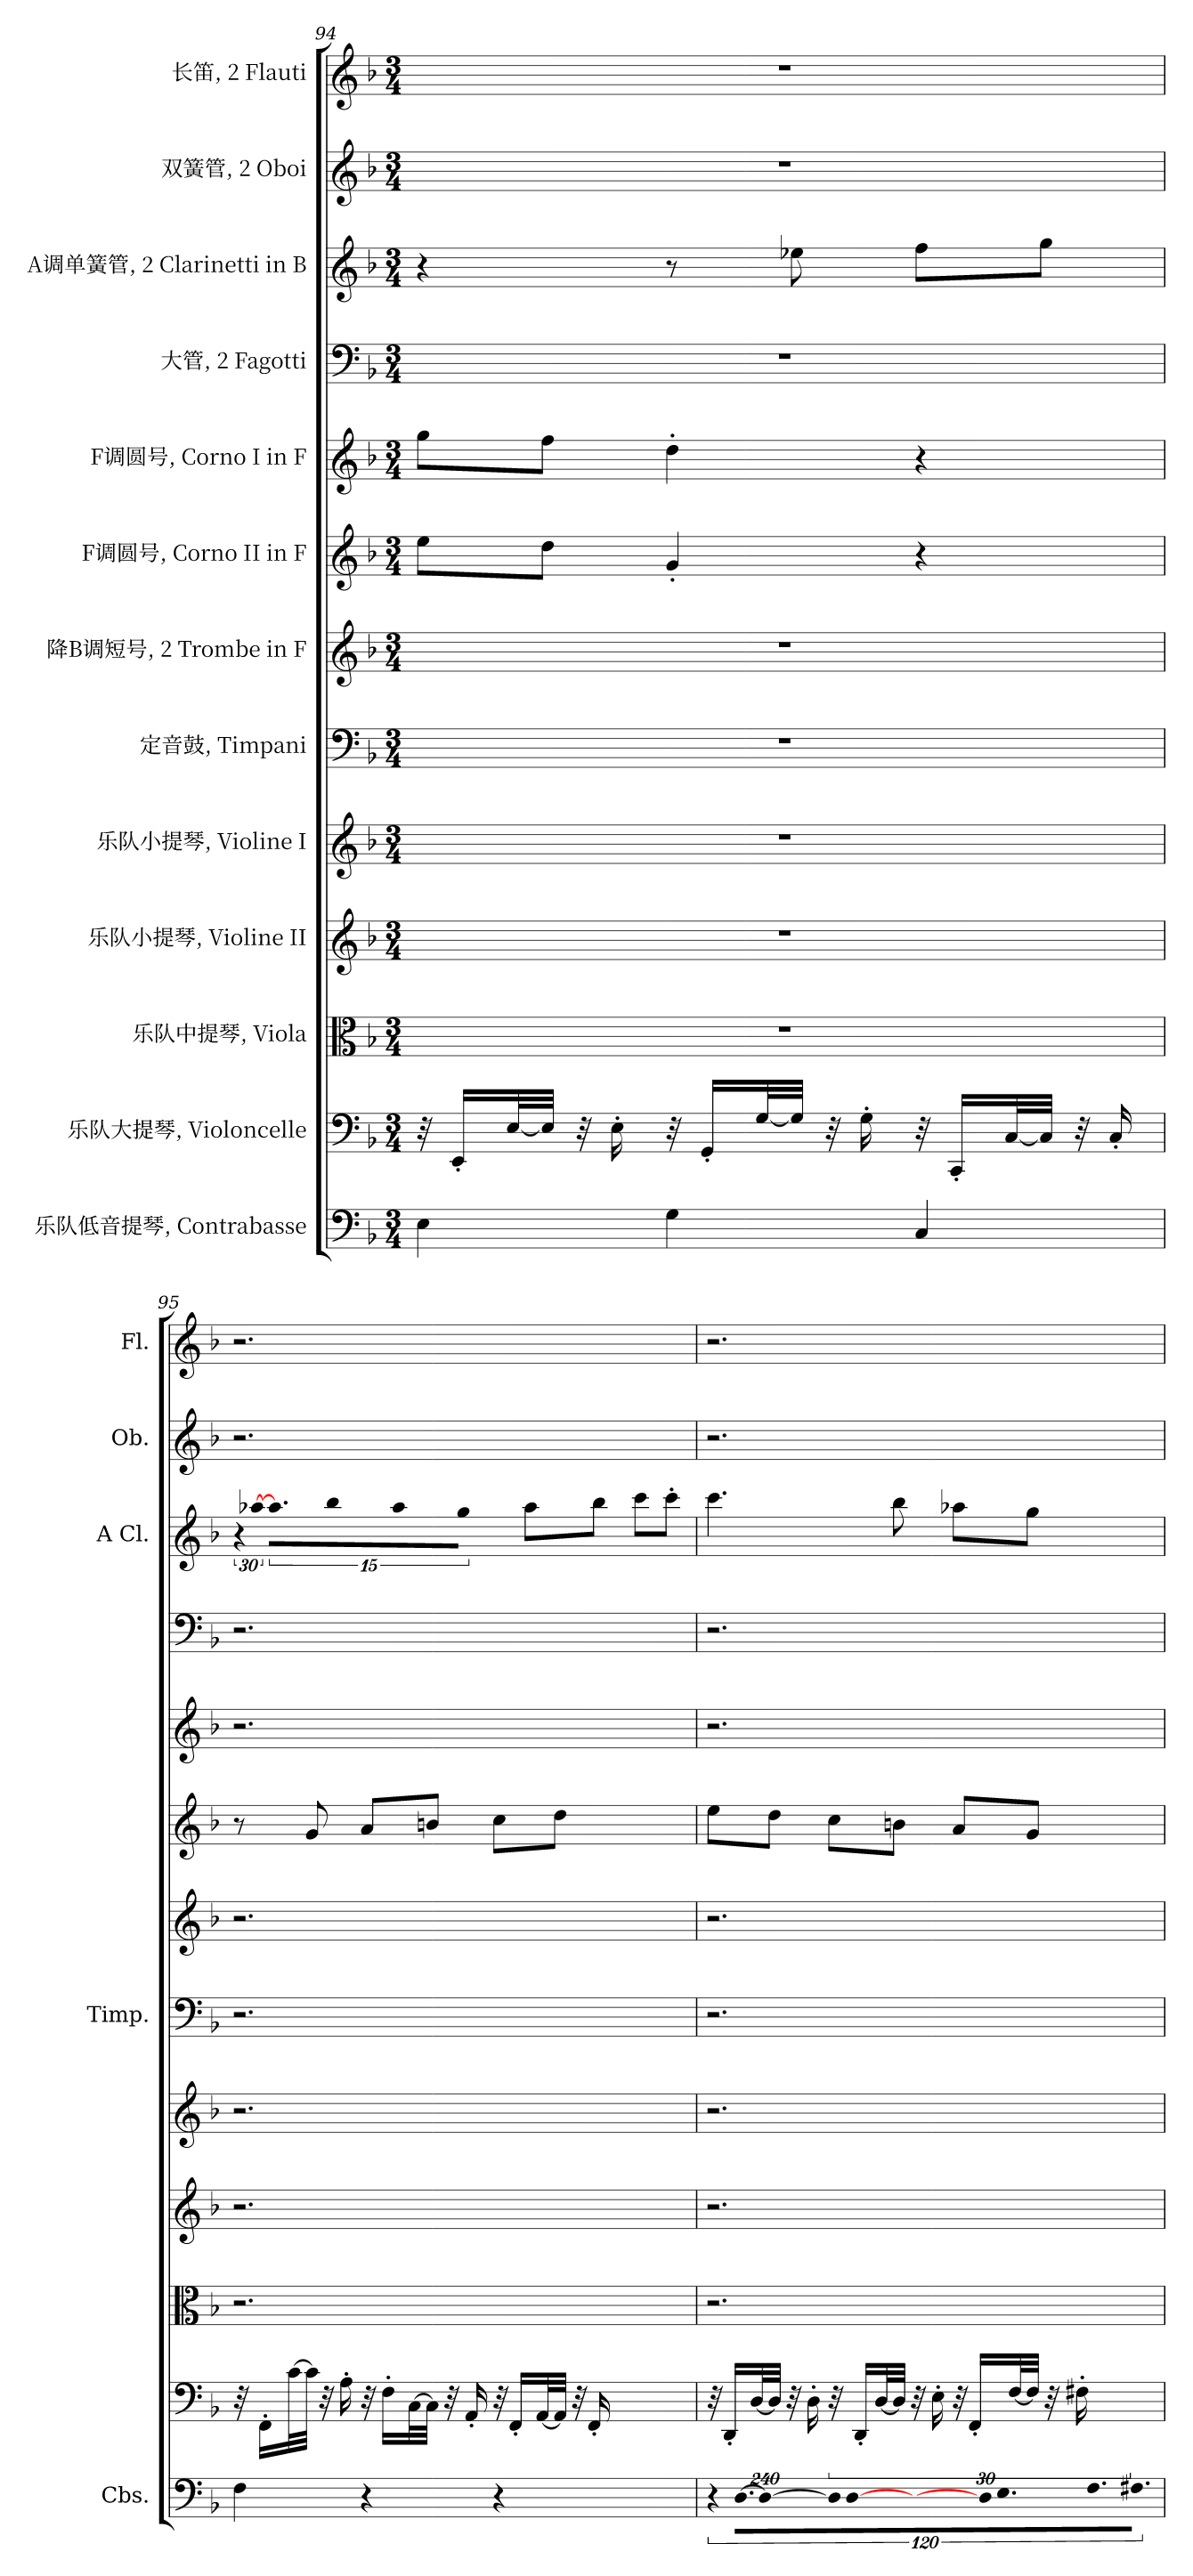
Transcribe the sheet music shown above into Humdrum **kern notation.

**kern	**kern	**kern	**kern	**kern	**kern	**kern	**kern	**kern	**kern	**kern	**kern	**kern
*part13	*part12	*part11	*part10	*part9	*part8	*part7	*part6	*part5	*part4	*part3	*part2	*part1
*staff13	*staff12	*staff11	*staff10	*staff9	*staff8	*staff7	*staff6	*staff5	*staff4	*staff3	*staff2	*staff1
*I"乐队低音提琴, Contrabasse	*I"乐队大提琴, Violoncelle	*I"乐队中提琴, Viola	*I"乐队小提琴, Violine II	*I"乐队小提琴, Violine I	*I"定音鼓, Timpani	*I"降B调短号, 2 Trombe in F	*I"F调圆号, Corno II in F	*I"F调圆号, Corno I in F	*I"大管, 2 Fagotti	*I"A调单簧管, 2 Clarinetti in B	*I"双簧管, 2 Oboi	*I"长笛, 2 Flauti
*I'Cbs.	*	*	*	*	*I'Timp.	*	*	*	*	*I'A Cl.	*I'Ob.	*I'Fl.
!!LO:PB:g=z
*clefF4	*clefF4	*clefC3	*clefG2	*clefG2	*clefF4	*clefG2	*clefG2	*clefG2	*clefF4	*clefG2	*clefG2	*clefG2
*ITrd7c12	*	*	*	*	*	*ITrd1c2	*ITrd4c7	*ITrd4c7	*	*ITrd2c3	*	*
*k[b-]	*k[b-]	*k[b-]	*k[b-]	*k[b-]	*k[b-]	*k[b-e-a-]	*k[b-e-]	*k[b-e-]	*k[b-]	*k[f#c#]	*k[b-]	*k[b-]
*M3/4	*M3/4	*M3/4	*M3/4	*M3/4	*M3/4	*M3/4	*M3/4	*M3/4	*M3/4	*M3/4	*M3/4	*M3/4
*MM97	*MM97	*MM97	*MM97	*MM97	*MM97	*MM97	*MM97	*MM97	*MM97	*MM97	*MM97	*MM97
=94	=94	=94	=94	=94	=94	=94	=94	=94	=94	=94	=94	=94
4EE\	32r	2.r	2.r	2.r	2.r	2.r	8a\L	8cc\L	2.r	4r	2.r	2.r
.	16EE'/LL	.	.	.	.	.	.	.	.	.	.	.
.	[32E/L	.	.	.	.	.	.	.	.	.	.	.
.	32E/JJJ]	.	.	.	.	.	8g\J	8b-\J	.	.	.	.
.	32r	.	.	.	.	.	.	.	.	.	.	.
.	16E'\	.	.	.	.	.	.	.	.	.	.	.
4GG\	32r	.	.	.	.	.	4c'/	4g'\	.	8r	.	.
.	16GG'/LL	.	.	.	.	.	.	.	.	.	.	.
.	[32G/L	.	.	.	.	.	.	.	.	.	.	.
.	32G/JJJ]	.	.	.	.	.	.	.	.	8ccn\	.	.
.	32r	.	.	.	.	.	.	.	.	.	.	.
.	16G'\	.	.	.	.	.	.	.	.	.	.	.
4CC/	32r	.	.	.	.	.	4r	4r	.	8dd\L	.	.
.	16CC'/LL	.	.	.	.	.	.	.	.	.	.	.
.	[32C/L	.	.	.	.	.	.	.	.	.	.	.
.	32C/JJJ]	.	.	.	.	.	.	.	.	8ee\J	.	.
.	32r	.	.	.	.	.	.	.	.	.	.	.
.	16C'/	.	.	.	.	.	.	.	.	.	.	.
=95	=95	=95	=95	=95	=95	=95	=95	=95	=95	=95	=95	=95
*	*	*	*	*	*	*	*	*	*	*	*	*MM96
!	!	!	!	!	!	!	!	!	!	!LO:N:vis=64	!	!
4FF\	32r	2.r	2.r	2.r	2.r	2.r	8r	2.r	2.r	960%17r	2.r	2.r
!	!	!	!	!	!	!	!	!	!	!LO:N:vis=256%9	!	!
.	.	.	.	.	.	.	.	.	.	[960%17ffn\	.	.
.	16FF'\LL	.	.	.	.	.	.	.	.	.	.	.
.	.	.	.	.	.	.	.	.	.	1920ryy	.	.
!	!	!	!	!	!	!	!	!	!	!LO:N:vis=16.	!	!
.	.	.	.	.	.	.	.	.	.	960%103ff\LL]	.	.
.	[32c\L	.	.	.	.	.	.	.	.	.	.	.
.	32c\JJJ]	.	.	.	.	.	8c/	.	.	.	.	.
!	!	!	!	!	!	!	!	!	!	!LO:N:vis=32	!	!
.	.	.	.	.	.	.	.	.	.	640%23gg\L	.	.
.	32r	.	.	.	.	.	.	.	.	.	.	.
!	!	!	!	!	!	!	!	!	!	!LO:N:vis=32	!	!
.	.	.	.	.	.	.	.	.	.	640%23ff\	.	.
.	16A'\	.	.	.	.	.	.	.	.	.	.	.
!	!	!	!	!	!	!	!	!	!	!LO:N:vis=32	!	!
.	.	.	.	.	.	.	.	.	.	640%23ee\JJJ	.	.
4r	32r	.	.	.	.	.	8d/L	.	.	.	.	.
.	.	.	.	.	.	.	.	.	.	8ff\L	.	.
.	16F'\LL	.	.	.	.	.	.	.	.	.	.	.
.	[32C\L	.	.	.	.	.	.	.	.	.	.	.
.	32C\JJJ]	.	.	.	.	.	8en/J	.	.	.	.	.
.	.	.	.	.	.	.	.	.	.	8gg\J	.	.
.	32r	.	.	.	.	.	.	.	.	.	.	.
.	16AA'/	.	.	.	.	.	.	.	.	.	.	.
4r	32r	.	.	.	.	.	8f\L	.	.	.	.	.
.	.	.	.	.	.	.	.	.	.	8aa\L	.	.
.	16FF'/LL	.	.	.	.	.	.	.	.	.	.	.
.	[32AA/L	.	.	.	.	.	.	.	.	.	.	.
.	32AA/JJJ]	.	.	.	.	.	8g\J	.	.	.	.	.
.	.	.	.	.	.	.	.	.	.	8aa'\J	.	.
.	32r	.	.	.	.	.	.	.	.	.	.	.
.	16FF'/	.	.	.	.	.	.	.	.	.	.	.
960ryy	960ryy	960ryy	960ryy	960ryy	960ryy	960ryy	960ryy	960ryy	960ryy	.	960ryy	960ryy
!!LO:PB:g=z
=96	=96	=96	=96	=96	=96	=96	=96	=96	=96	=96	=96	=96
!LO:N:vis=32.	!	!	!	!	!	!	!	!	!	!	!	!
1920%103r	32r	2.r	2.r	2.r	2.r	2.r	8a\L	2.r	2.r	4.aa\	2.r	2.r
.	16DD'/LL	.	.	.	.	.	.	.	.	.	.	.
!LO:N:vis=32.	!	!	!	!	!	!	!	!	!	!	!	!
[1920%103DD\KKL	.	.	.	.	.	.	.	.	.	.	.	.
.	[32D/L	.	.	.	.	.	.	.	.	.	.	.
!LO:N:vis=8	!	!	!	!	!	!	!	!	!	!	!	!
960%137DD\_	.	.	.	.	.	.	.	.	.	.	.	.
.	32D/JJJ]	.	.	.	.	.	8g\J	.	.	.	.	.
.	32r	.	.	.	.	.	.	.	.	.	.	.
.	16D'\	.	.	.	.	.	.	.	.	.	.	.
!LO:N:vis=256%9	!	!	!	!	!	!	!	!	!	!	!	!
960%17DD\KKK]	32r	.	.	.	.	.	8f\L	.	.	.	.	.
!LO:N:vis=8	!	!	!	!	!	!	!	!	!	!	!	!
[960%137DD\	.	.	.	.	.	.	.	.	.	.	.	.
.	16DD'/LL	.	.	.	.	.	.	.	.	.	.	.
.	[32D/L	.	.	.	.	.	.	.	.	.	.	.
.	32D/JJJ]	.	.	.	.	.	8en\J	.	.	8gg\	.	.
.	32r	.	.	.	.	.	.	.	.	.	.	.
1920ryy	.	.	.	.	.	.	.	.	.	.	.	.
!LO:N:vis=256%9	!	!	!	!	!	!	!	!	!	!	!	!
960%17DD\KKL]	.	.	.	.	.	.	.	.	.	.	.	.
!LO:N:vis=16.	!	!	!	!	!	!	!	!	!	!	!	!
960%103EE\	.	.	.	.	.	.	.	.	.	.	.	.
.	16E'\	.	.	.	.	.	.	.	.	.	.	.
.	32r	.	.	.	.	.	8d/L	.	.	8ffn\L	.	.
.	16FF'/LL	.	.	.	.	.	.	.	.	.	.	.
!LO:N:vis=16.	!	!	!	!	!	!	!	!	!	!	!	!
960%103FF\	.	.	.	.	.	.	.	.	.	.	.	.
.	[32F/L	.	.	.	.	.	.	.	.	.	.	.
.	32F/JJJ]	.	.	.	.	.	8c/J	.	.	8ee\J	.	.
!LO:N:vis=16.	!	!	!	!	!	!	!	!	!	!	!	!
960%103FF#X\JJ	.	.	.	.	.	.	.	.	.	.	.	.
.	32r	.	.	.	.	.	.	.	.	.	.	.
.	16F#X'\	.	.	.	.	.	.	.	.	.	.	.
.	1920ryy	1920ryy	1920ryy	1920ryy	1920ryy	1920ryy	1920ryy	1920ryy	1920ryy	1920ryy	1920ryy	1920ryy
=	=	=	=	=	=	=	=	=	=	=	=	=
*-	*-	*-	*-	*-	*-	*-	*-	*-	*-	*-	*-	*-
